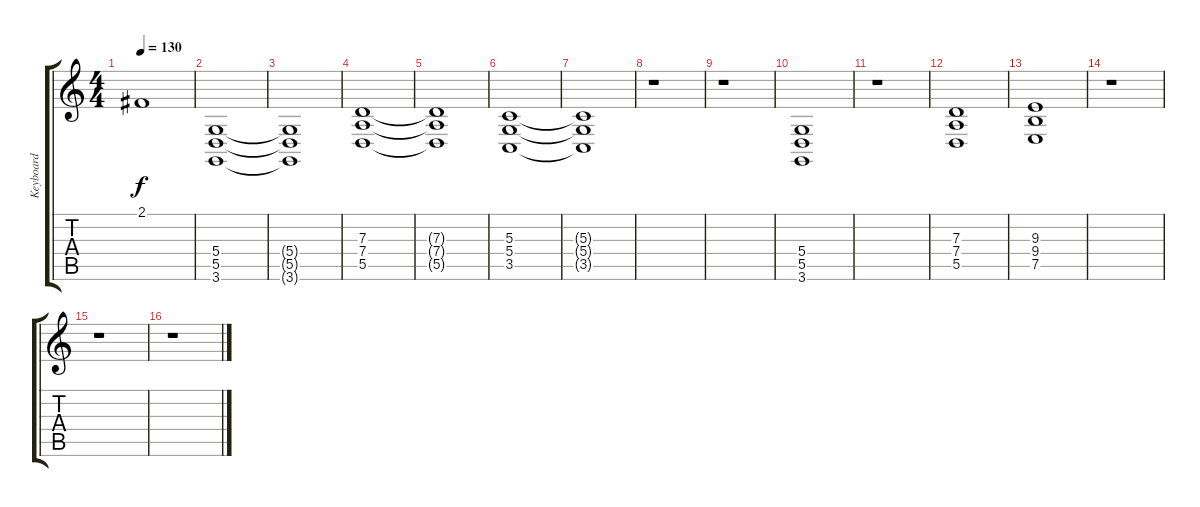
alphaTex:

\track ("Keyboard" "Keyboard") {instrument electricgrandpiano}
\staff {score tabs}
\tuning (E4 B3 G3 D3 A2 E2) {hide}
\ts (4 4)
\tempo 130
\clef g2
\ks c
2.1{t}.1{dy f} |
(5.4 5.5 3.6).1 |
(5.4{t} 5.5{t} 3.6{t}).1 |
(7.3 7.4 5.5).1 |
(7.3{t} 7.4{t} 5.5{t}).1 |
(5.3 5.4 3.5).1 |
(5.3{t} 5.4{t} 3.5{t}).1 |
r.1 |
r.1 |
(5.4 5.5 3.6).1 |
r.1 |
(7.3 7.4 5.5).1 |
(9.3 9.4 7.5).1 |
r.1 |
r.1 |
r.1
